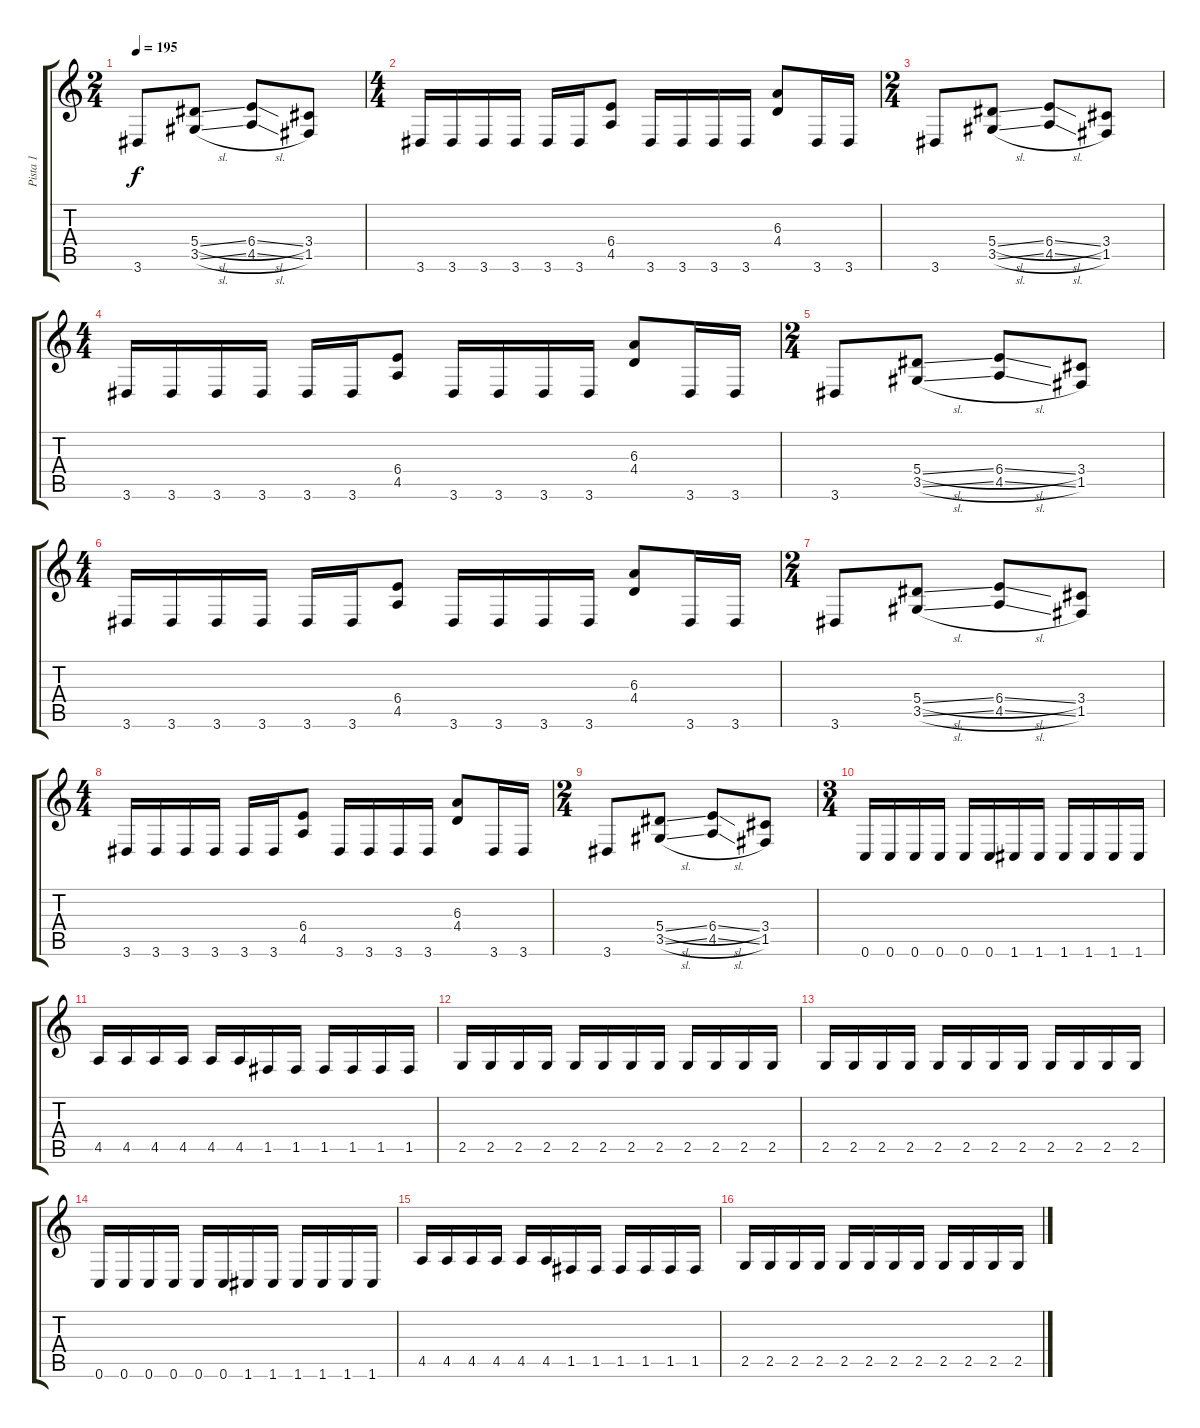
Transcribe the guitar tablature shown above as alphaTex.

\track ("Pista 1" "Pista 1") {instrument distortionguitar}
\staff {score tabs}
\tuning (C4 G3 Eb3 Bb2 F2 C2) {hide}
\ts (2 4)
\tempo 195
\clef g2
\ks c
3.6.8{dy f} (5.4{sl} 3.5{sl}).8 (6.4{sl} 4.5{sl}).8 (3.4 1.5).8 |
\ts (4 4)
3.6.16 3.6.16 3.6.16 3.6.16 3.6.16 3.6.16 (6.4 4.5).8 3.6.16 3.6.16 3.6.16 3.6.16 (6.3 4.4).8 3.6.16 3.6.16 |
\ts (2 4)
3.6.8 (5.4{sl} 3.5{sl}).8 (6.4{sl} 4.5{sl}).8 (3.4 1.5).8 |
\ts (4 4)
3.6.16 3.6.16 3.6.16 3.6.16 3.6.16 3.6.16 (6.4 4.5).8 3.6.16 3.6.16 3.6.16 3.6.16 (6.3 4.4).8 3.6.16 3.6.16 |
\ts (2 4)
3.6.8 (5.4{sl} 3.5{sl}).8 (6.4{sl} 4.5{sl}).8 (3.4 1.5).8 |
\ts (4 4)
3.6.16 3.6.16 3.6.16 3.6.16 3.6.16 3.6.16 (6.4 4.5).8 3.6.16 3.6.16 3.6.16 3.6.16 (6.3 4.4).8 3.6.16 3.6.16 |
\ts (2 4)
3.6.8 (5.4{sl} 3.5{sl}).8 (6.4{sl} 4.5{sl}).8 (3.4 1.5).8 |
\ts (4 4)
3.6.16 3.6.16 3.6.16 3.6.16 3.6.16 3.6.16 (6.4 4.5).8 3.6.16 3.6.16 3.6.16 3.6.16 (6.3 4.4).8 3.6.16 3.6.16 |
\ts (2 4)
3.6.8 (5.4{sl} 3.5{sl}).8 (6.4{sl} 4.5{sl}).8 (3.4 1.5).8 |
\ts (3 4)
0.6.16 0.6.16 0.6.16 0.6.16 0.6.16 0.6.16 1.6.16 1.6.16 1.6.16 1.6.16 1.6.16 1.6.16 |
4.5.16 4.5.16 4.5.16 4.5.16 4.5.16 4.5.16 1.5.16 1.5.16 1.5.16 1.5.16 1.5.16 1.5.16 |
2.5.16 2.5.16 2.5.16 2.5.16 2.5.16 2.5.16 2.5.16 2.5.16 2.5.16 2.5.16 2.5.16 2.5.16 |
2.5.16 2.5.16 2.5.16 2.5.16 2.5.16 2.5.16 2.5.16 2.5.16 2.5.16 2.5.16 2.5.16 2.5.16 |
0.6.16 0.6.16 0.6.16 0.6.16 0.6.16 0.6.16 1.6.16 1.6.16 1.6.16 1.6.16 1.6.16 1.6.16 |
4.5.16 4.5.16 4.5.16 4.5.16 4.5.16 4.5.16 1.5.16 1.5.16 1.5.16 1.5.16 1.5.16 1.5.16 |
2.5.16 2.5.16 2.5.16 2.5.16 2.5.16 2.5.16 2.5.16 2.5.16 2.5.16 2.5.16 2.5.16 2.5.16
